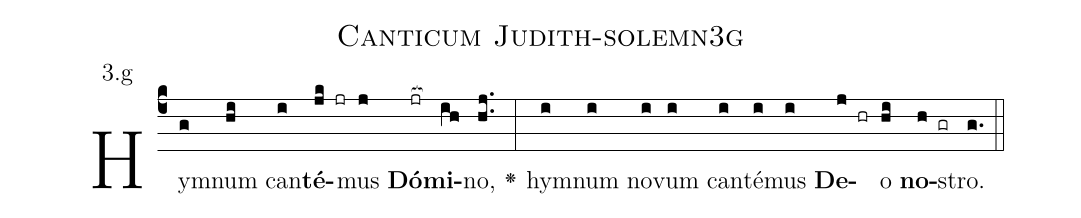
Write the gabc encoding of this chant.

name: Canticum Judith-solemn3g;
annotation: 3.g;
%%
(c4)Hym(g)num(hi) can(i)<b>té</b>(jk jr)mus(j) <b>Dó</b>(jr[ocb:1{])<b>mi</b>(ih[ocb:0}])no,(hj..) <v>\greheightstar</v>(:) hym(i)num(i) no(i)vum(i) can(i)té(i)mus(i) <b>De</b>(j hr)o(hi) <b>no</b>(h gr)stro.(g.) (::)


%E(i) u(i) o(j) u(hi) a(h) e.(g.) (::)
